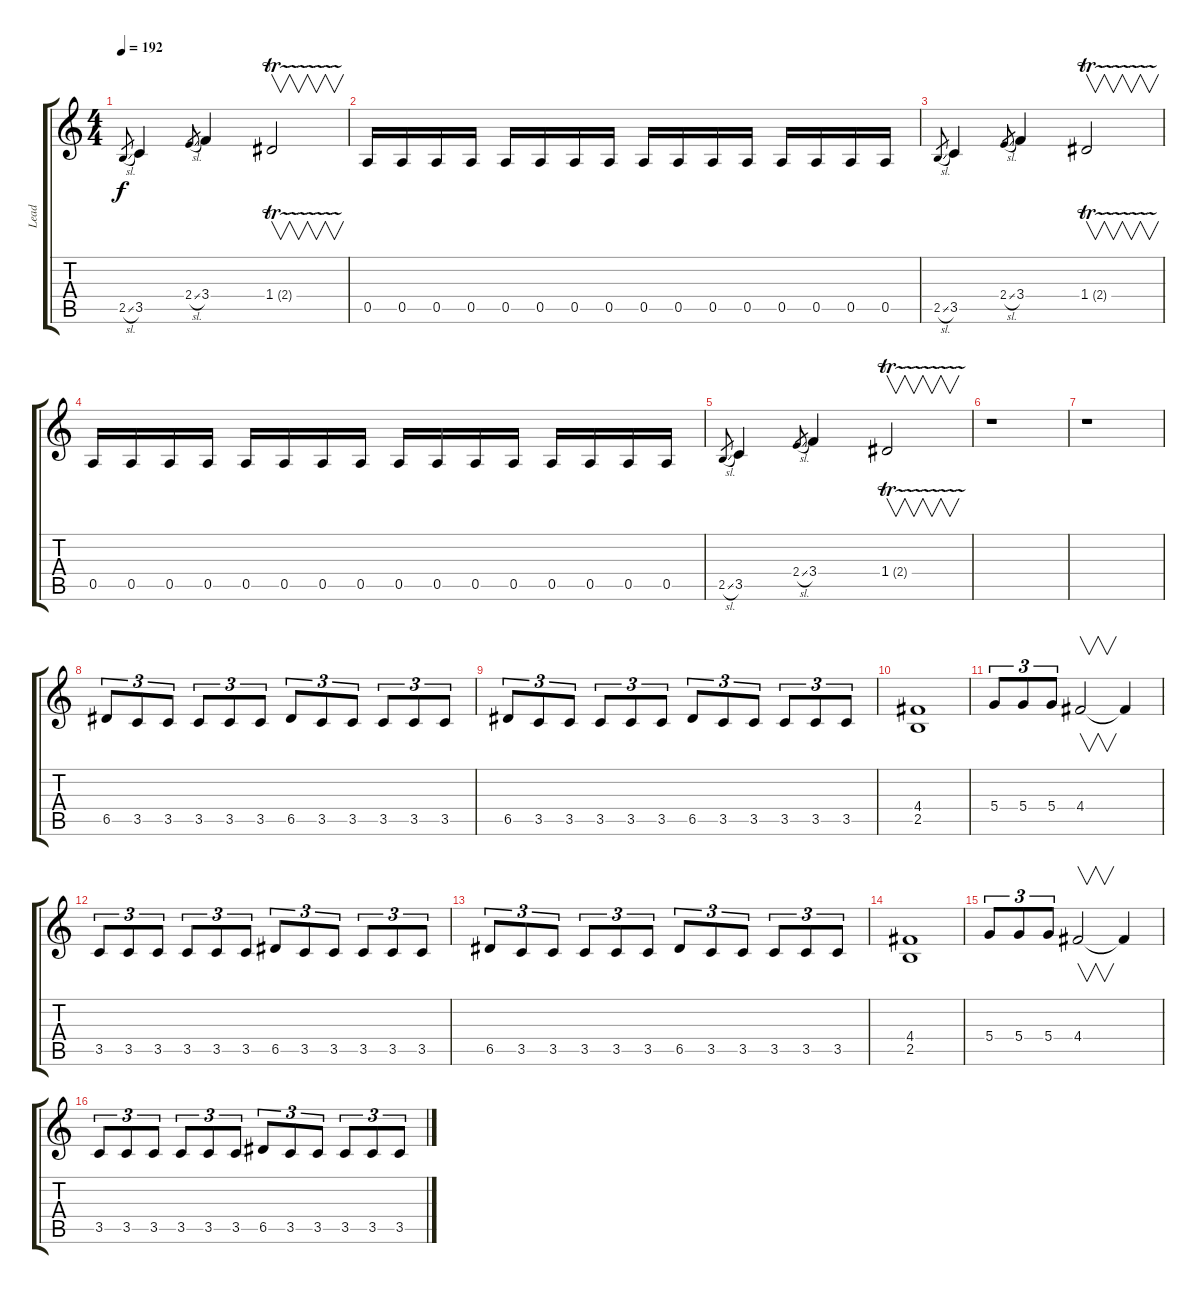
\track ("Lead" "Lead") {instrument overdrivenguitar}
\staff {score tabs}
\tuning (E4 B3 G3 D3 A2 E2) {hide}
\ts (4 4)
\tempo 192
\clef g2
\ks c
2.5{sl}.8{gr dy f} 3.5.4 2.4{sl}.8{gr} 3.4.4 1.4{tr (2 16)}.2{v} |
0.5.16 0.5.16 0.5.16 0.5.16 0.5.16 0.5.16 0.5.16 0.5.16 0.5.16 0.5.16 0.5.16 0.5.16 0.5.16 0.5.16 0.5.16 0.5.16 |
2.5{sl}.8{gr} 3.5.4 2.4{sl}.8{gr} 3.4.4 1.4{tr (2 16)}.2{v} |
0.5.16 0.5.16 0.5.16 0.5.16 0.5.16 0.5.16 0.5.16 0.5.16 0.5.16 0.5.16 0.5.16 0.5.16 0.5.16 0.5.16 0.5.16 0.5.16 |
2.5{sl}.8{gr} 3.5.4 2.4{sl}.8{gr} 3.4.4 1.4{tr (2 16)}.2{v} |
r.1 |
r.1 |
6.5.8{tu (3 2)} 3.5.8{tu (3 2)} 3.5.8{tu (3 2)} 3.5.8{tu (3 2)} 3.5.8{tu (3 2)} 3.5.8{tu (3 2)} 6.5.8{tu (3 2)} 3.5.8{tu (3 2)} 3.5.8{tu (3 2)} 3.5.8{tu (3 2)} 3.5.8{tu (3 2)} 3.5.8{tu (3 2)} |
6.5.8{tu (3 2)} 3.5.8{tu (3 2)} 3.5.8{tu (3 2)} 3.5.8{tu (3 2)} 3.5.8{tu (3 2)} 3.5.8{tu (3 2)} 6.5.8{tu (3 2)} 3.5.8{tu (3 2)} 3.5.8{tu (3 2)} 3.5.8{tu (3 2)} 3.5.8{tu (3 2)} 3.5.8{tu (3 2)} |
(4.4 2.5).1 |
5.4.8{tu (3 2)} 5.4.8{tu (3 2)} 5.4.8{tu (3 2)} 4.4.2{v} 4.4{t}.4 |
3.5.8{tu (3 2)} 3.5.8{tu (3 2)} 3.5.8{tu (3 2)} 3.5.8{tu (3 2)} 3.5.8{tu (3 2)} 3.5.8{tu (3 2)} 6.5.8{tu (3 2)} 3.5.8{tu (3 2)} 3.5.8{tu (3 2)} 3.5.8{tu (3 2)} 3.5.8{tu (3 2)} 3.5.8{tu (3 2)} |
6.5.8{tu (3 2)} 3.5.8{tu (3 2)} 3.5.8{tu (3 2)} 3.5.8{tu (3 2)} 3.5.8{tu (3 2)} 3.5.8{tu (3 2)} 6.5.8{tu (3 2)} 3.5.8{tu (3 2)} 3.5.8{tu (3 2)} 3.5.8{tu (3 2)} 3.5.8{tu (3 2)} 3.5.8{tu (3 2)} |
(4.4 2.5).1 |
5.4.8{tu (3 2)} 5.4.8{tu (3 2)} 5.4.8{tu (3 2)} 4.4.2{v} 4.4{t}.4 |
3.5.8{tu (3 2)} 3.5.8{tu (3 2)} 3.5.8{tu (3 2)} 3.5.8{tu (3 2)} 3.5.8{tu (3 2)} 3.5.8{tu (3 2)} 6.5.8{tu (3 2)} 3.5.8{tu (3 2)} 3.5.8{tu (3 2)} 3.5.8{tu (3 2)} 3.5.8{tu (3 2)} 3.5.8{tu (3 2)}
